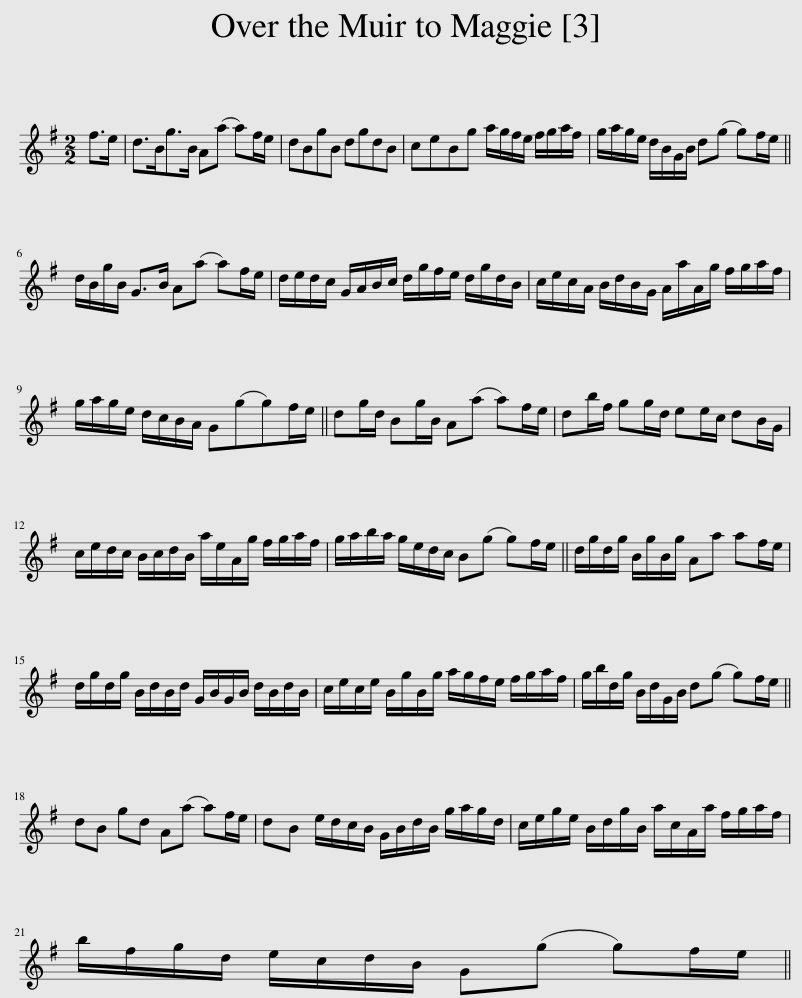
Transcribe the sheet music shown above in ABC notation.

X:1
L:1/8
M:2/2
I:linebreak $
K:G
V:1 treble
V:1
 f>e | d>Bg>B A(a a)f/e/ | dBgB dgdB | ceBg a/g/f/e/ f/g/a/f/ | g/a/g/e/ d/B/G/B/ d(g g)f/e/ ||$ %5
 d/B/g/B/ G>B A(a a)f/e/ | d/e/d/c/ G/A/B/c/ d/g/f/e/ d/g/d/B/ | c/e/c/A/ B/d/B/G/ A/a/A/g/ f/g/a/f/ |$ g/a/g/e/ d/c/B/A/ G(gg)f/e/ || dg/d/ Bg/B/ A(a a)f/e/ | %10
 db/f/ gg/d/ ee/c/ dB/G/ |$ c/e/d/c/ B/c/d/B/ a/e/A/g/ f/g/a/f/ | g/a/b/a/ g/e/d/c/ B(g g)f/e/ || d/g/d/g/ B/g/B/g/ Aa af/e/ |$ d/g/d/g/ B/d/B/d/ G/B/G/B/ d/B/d/B/ | %15
 c/e/c/e/ B/g/B/g/ a/g/f/e/ f/g/a/f/ | g/b/d/g/ B/d/G/B/ d(g g)f/e/ ||$ dB gd A(a a)f/e/ | dB e/d/c/B/ G/B/d/B/ g/a/g/d/ | c/e/g/e/ B/d/g/B/ a/c/A/a/ f/g/a/f/ |$ %20
 b/f/g/d/ e/c/d/B/ G(g g)f/e/ || %21
